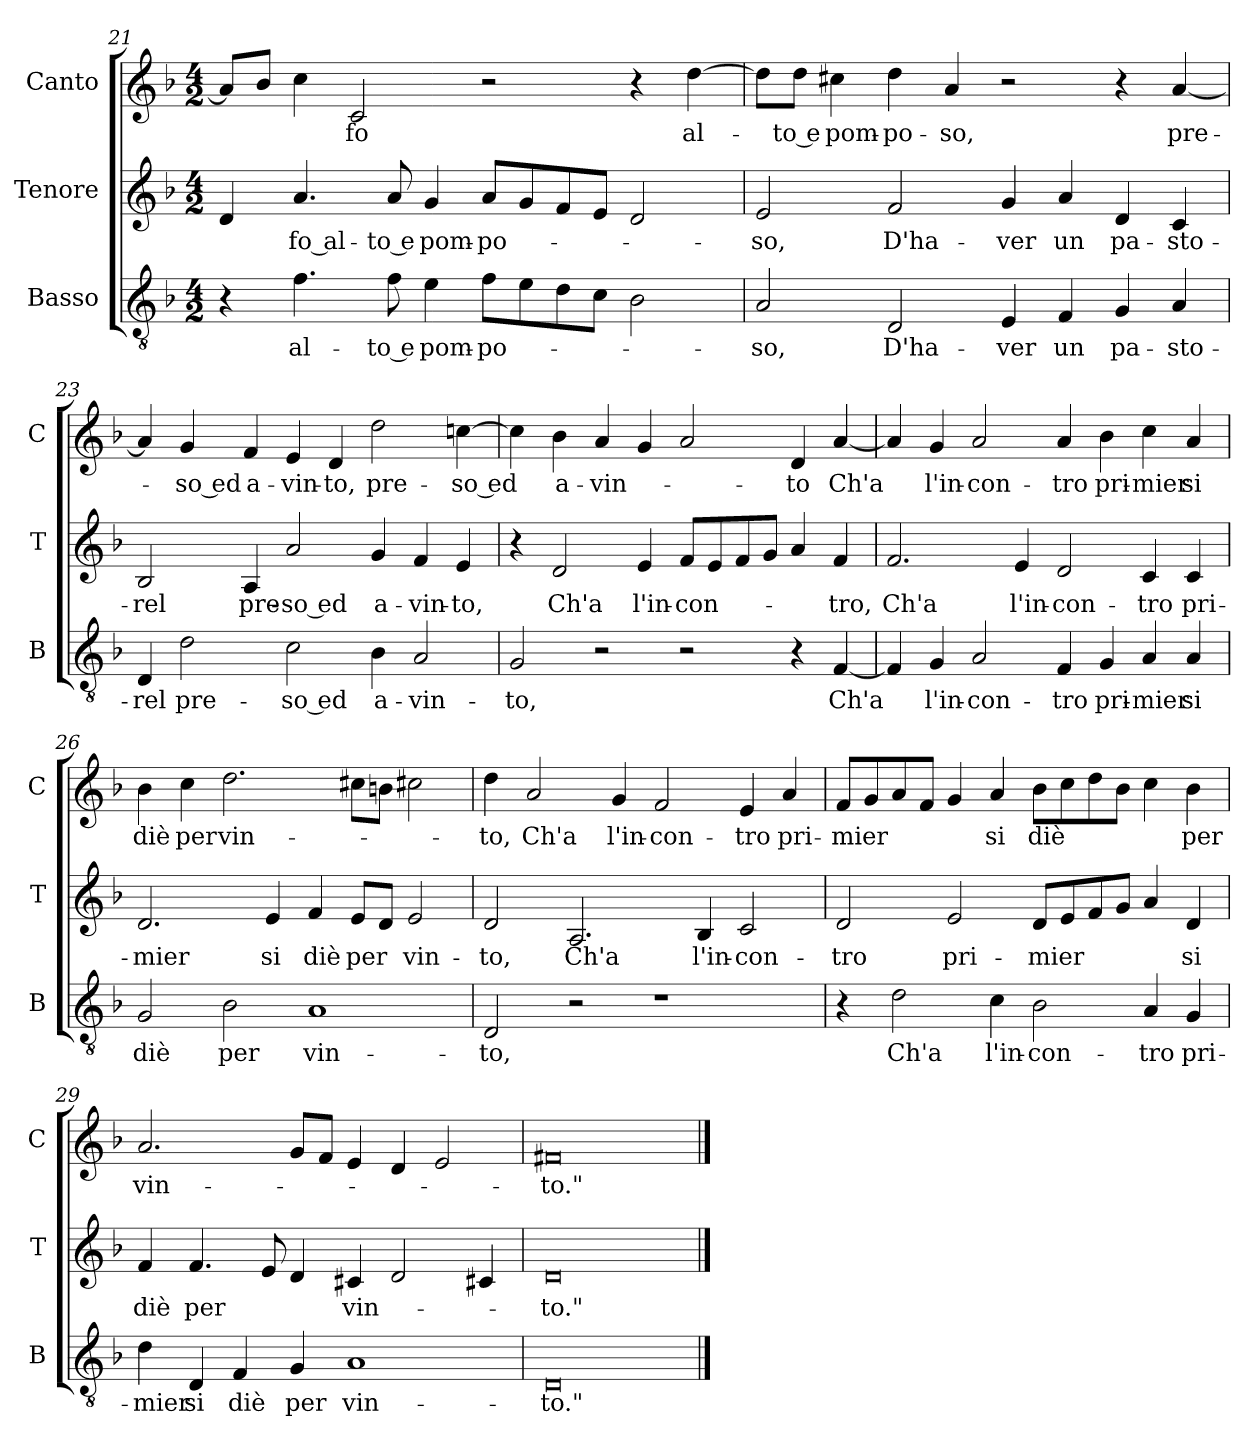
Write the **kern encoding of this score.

**kern	**text	**kern	**text	**kern	**text
*part3	*part3	*part2	*part2	*part1	*part1
*staff3	*staff3	*staff2	*staff2	*staff1	*staff1
*I"Basso	*	*I"Tenore	*	*I"Canto	*
*I'B	*	*I'T	*	*I'C	*
*clefGv2	*	*clefG2	*	*clefG2	*
*k[b-]	*	*k[b-]	*	*k[b-]	*
*F:	*	*F:	*	*F:	*
*M4/2	*	*M4/2	*	*M4/2	*
=21	=21	=21	=21	=21	=21
4r	.	4d	.	8aL]	.
.	.	.	.	8b-J	.
4.f	al-	4.a	-fo al-	4cc	.
.	.	.	.	2c	-fo
8f	-to e	8a	-to e	.	.
4e	pom-	4g	pom-	.	.
8fL	-po-	8aL	-po-	2r	.
8e	.	8g	.	.	.
8d	.	8f	.	.	.
8cJ	.	8eJ	.	.	.
2B-	.	2d	.	4r	.
.	.	.	.	[4dd	al-
=22	=22	=22	=22	=22	=22
2A	-so,	2e	-so,	8ddL]	.
.	.	.	.	8ddJ	-to e
.	.	.	.	4cc#X	pom-
2D	D'ha-	2f	D'ha-	4dd	-po-
.	.	.	.	4a	-so,
4E	-ver	4g	-ver	2r	.
4F	un	4a	un	.	.
4G	pa-	4d	pa-	4r	.
4A	-sto-	4c	-sto-	[4a	pre-
=23	=23	=23	=23	=23	=23
4D	-rel	2B-	-rel	4a]	.
2d	pre-	.	.	4g	-so ed
.	.	4A	pre-	4f	a-
2c	-so ed	2a	-so ed	4e	-vin-
.	.	.	.	4d	-to,
4B-	a-	4g	a-	2dd	pre-
2A	-vin-	4f	-vin-	.	.
.	.	4e	-to,	[4ccn	-so ed
=24	=24	=24	=24	=24	=24
2G	-to,	4r	.	4cc]	.
.	.	2d	Ch'a	4b-	a-
2r	.	.	.	4a	-vin-
.	.	4e	l'in-	4g	.
2r	.	8fL	-con-	2a	.
.	.	8e	.	.	.
.	.	8f	.	.	.
.	.	8gJ	.	.	.
4r	.	4a	.	4d	-to
[4F	Ch'a	4f	-tro,	[4a	Ch'a
=25	=25	=25	=25	=25	=25
4F]	.	2.f	Ch'a	4a]	.
4G	l'in-	.	.	4g	l'in-
2A	-con-	.	.	2a	-con-
.	.	4e	l'in-	.	.
4F	-tro	2d	-con-	4a	-tro
4G	pri-	.	.	4b-	pri-
4A	-mier	4c	-tro	4cc	-mier
4A	si	4c	pri-	4a	si
=26	=26	=26	=26	=26	=26
2G	diè	2.d	-mier	4b-	diè
.	.	.	.	4cc	per
2B-	per	.	.	2.dd	vin-
.	.	4e	si	.	.
1A	vin-	4f	diè	.	.
.	.	8eL	per	8cc#XL	.
.	.	8dJ	.	8bnJ	.
.	.	2e	vin-	2cc#X	.
=27	=27	=27	=27	=27	=27
2D	-to,	2d	-to,	4dd	-to,
.	.	.	.	2a	Ch'a
2r	.	2.A	Ch'a	.	.
.	.	.	.	4g	l'in-
1r	.	.	.	2f	-con-
.	.	4B-	l'in-	.	.
.	.	2c	-con-	4e	-tro
.	.	.	.	4a	pri-
=28	=28	=28	=28	=28	=28
4r	.	2d	-tro	8fL	-mier
.	.	.	.	8g	.
2d	Ch'a	.	.	8a	.
.	.	.	.	8fJ	.
.	.	2e	pri-	4g	.
4c	l'in-	.	.	4a	si
2B-	-con-	8dL	-mier	8b-L	diè
.	.	8e	.	8cc	.
.	.	8f	.	8dd	.
.	.	8gJ	.	8b-J	.
4A	-tro	4a	.	4cc	.
4G	pri-	4d	si	4b-	per
=29	=29	=29	=29	=29	=29
4d	-mier	4f	diè	2.a	vin-
4D	si	4.f	per	.	.
4F	diè	.	.	.	.
.	.	8e	.	.	.
4G	per	4d	.	8gL	.
.	.	.	.	8fJ	.
1A	vin-	4c#X	vin-	4e	.
.	.	2d	.	4d	.
.	.	.	.	2e	.
.	.	4c#X	.	.	.
=30	=30	=30	=30	=30	=30
0D	-to."	0d	-to."	0f#X	-to."
==	==	==	==	==	==
*-	*-	*-	*-	*-	*-
